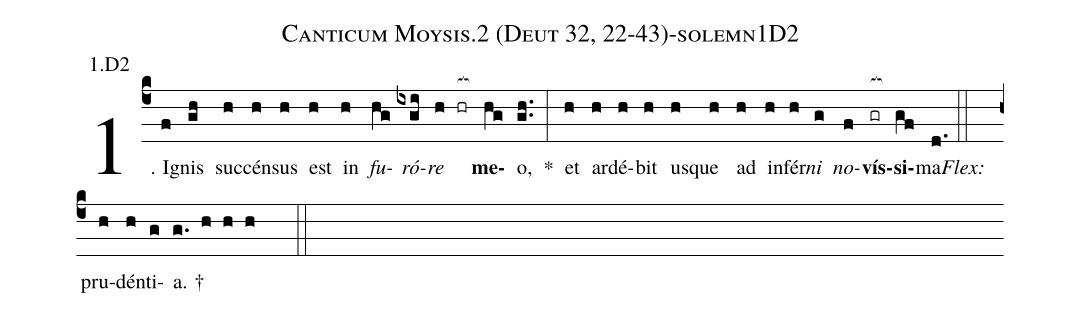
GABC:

name: Canticum Moysis.2 (Deut 32, 22-43)-solemn1D2;
annotation: 1.D2;
%%
(c4)1. I(f)gnis(gh) suc(h)cén(h)sus(h) est(h) in(h) <i>fu</i>(hg)<i>ró</i>(ixgi)<i>re</i>(h hr[ocb:1{]) <b>me</b>(hg[ocb:0}])o,(gh..) *(:) et(h) ar(h)dé(h)bit(h) us(h)que(h) ad(h) in(h)fér(h)<i>ni</i>(g) <i>no</i>(f)<b>vís</b>(gr[ocb:1{])<b>si</b>(gf[ocb:0}])ma.(d.) (::)
<i>Flex:</i>()  pru(h)dén(h)ti(g)a. †(g. h h h  ::)
